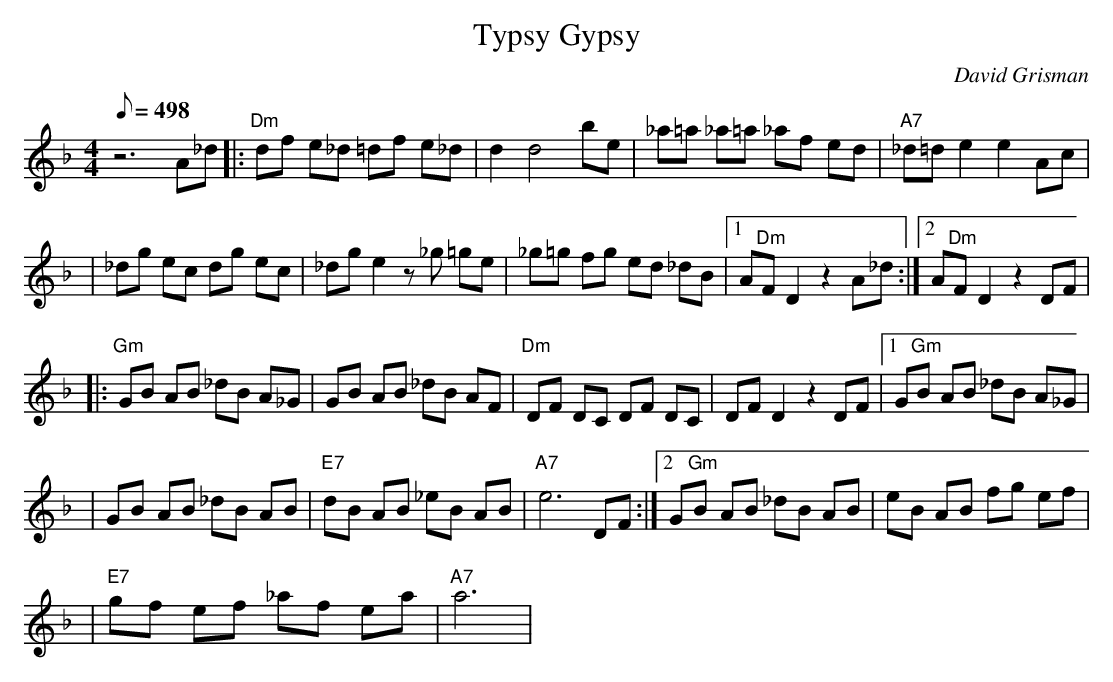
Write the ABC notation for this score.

X:1
T:Typsy Gypsy
C:David Grisman
L:1/8
Q:498
M:4/4
K:F
 z6 A_d |: "Dm"df e_d =df e_d | d2 d4 be | _a=a _a=a _af ed | "A7"_d=d e2 e2 Ac |
| _dg ec dg ec | _dg e2 z_g =ge | _g=g fg ed _dB |1 A"Dm"F D2 z2 A_d :|2 A"Dm"F D2 z2 DF |
|: "Gm"GB AB _dB A_G | GB AB _dB AF | "Dm"DF DC DF DC | DF D2 z2 DF |1 G"Gm"B AB _dB A_G |
| GB AB _dB AB | "E7"dB AB _eB AB | "A7"e6 DF :|2 G"Gm"B AB _dB AB | eB AB fg ef |
| "E7"gf ef _af ea | "A7"a6 |
